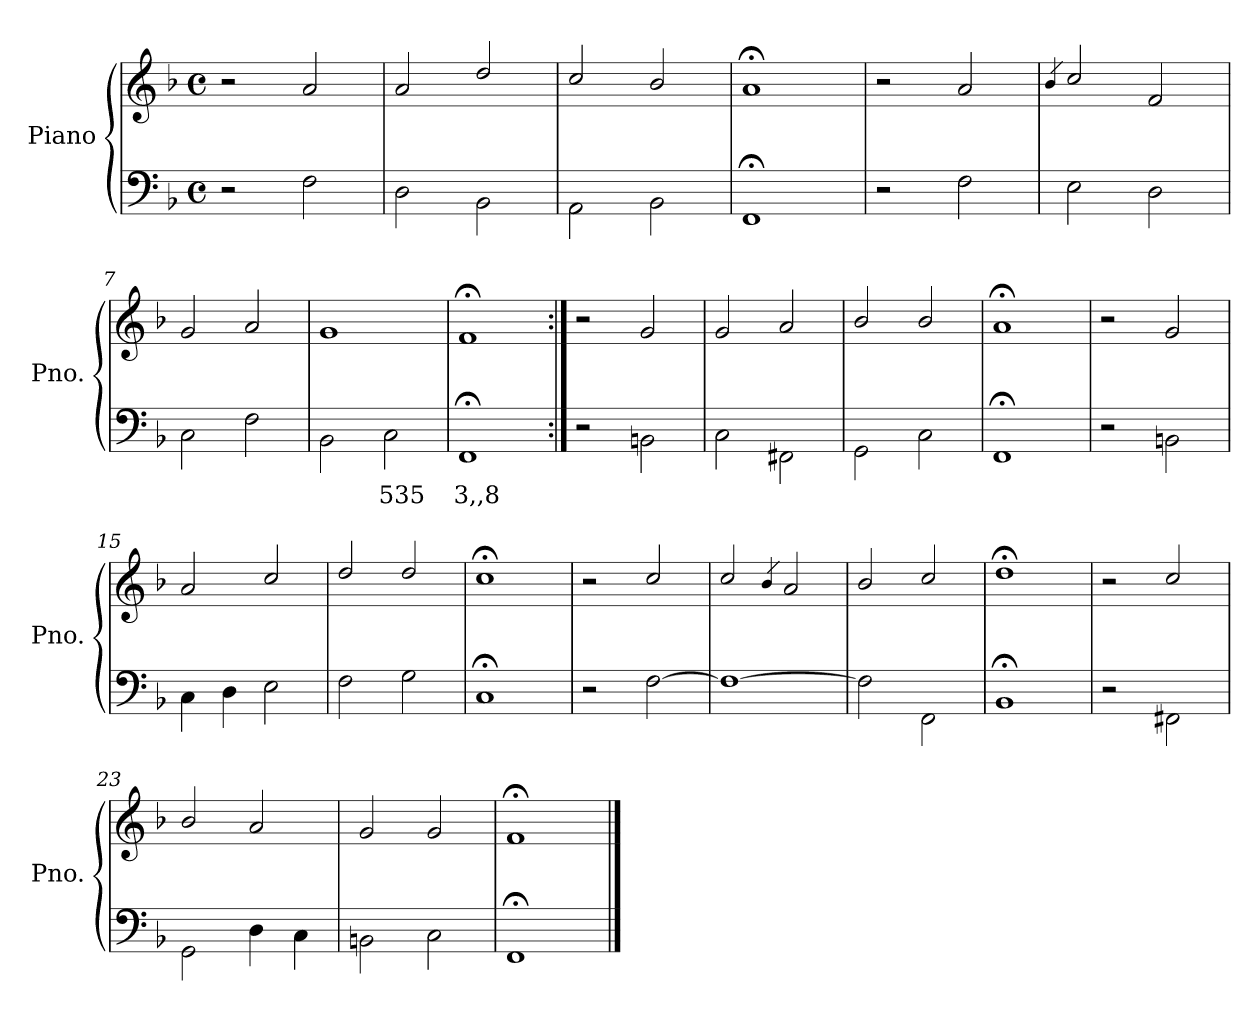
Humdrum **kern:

**kern	**text	**kern
*part1	*part1	*part1
*staff2	*staff2	*staff1
*I"Piano	*	*
*I'Pno.	*	*
*clefF4	*	*clefG2
*k[b-]	*	*k[b-]
*F:	*	*F:
*M4/4	*	*M4/4
*met(c)	*	*met(c)
=1	=1	=1
2r	.	2r
2F\	.	2a/
=2	=2	=2
2D\	.	2a/
2BB-\	.	2dd/
=3	=3	=3
2AA\	.	2cc/
2BB-\	.	2b-/
=4	=4	=4
1FF;	.	1a;<
=5	=5	=5
2r	.	2r
2F\	.	2a/
=6	=6	=6
.	.	4qb-/
2E\	.	2cc/
2D\	.	2f/
=7	=7	=7
2C\	.	2g/
2F\	.	2a/
=8	=8	=8
2BB-\	.	1g
!	!LO:LY:b	!
2C\	535	.
=9	=9	=9
!	!LO:LY:b	!
1FF;	3,,8	1f;<
!!LO:LB:g=z
=10:|!	=10:|!	=10:|!
2r	.	2r
2BBn\	.	2g/
=11	=11	=11
2C\	.	2g/
2FF#X\	.	2a/
=12	=12	=12
2GG\	.	2b-/
2C\	.	2b-/
=13	=13	=13
1FF;	.	1a;<
=14	=14	=14
2r	.	2r
2BBn\	.	2g/
=15	=15	=15
4C\	.	2a/
4D\	.	.
2E\	.	2cc/
=16	=16	=16
2F\	.	2dd/
2G\	.	2dd/
=17	=17	=17
1C;	.	1cc;<
!!LO:LB:g=z
=18	=18	=18
2r	.	2r
[<2F\	.	2cc/
=19	=19	=19
1F_	.	2cc/
.	.	4qb-/
.	.	2a/
=20	=20	=20
2F\]	.	2b-/
2FF\	.	2cc/
=21	=21	=21
1BB-;	.	1dd;<
=22	=22	=22
2r	.	2r
2FF#X\	.	2cc/
=23	=23	=23
2GG\	.	2b-/
4D\	.	2a/
4C\	.	.
=24	=24	=24
2BBn\	.	2g/
2C\	.	2g/
=25	=25	=25
1FF;	.	1f;<
==	==	==
*-	*-	*-
